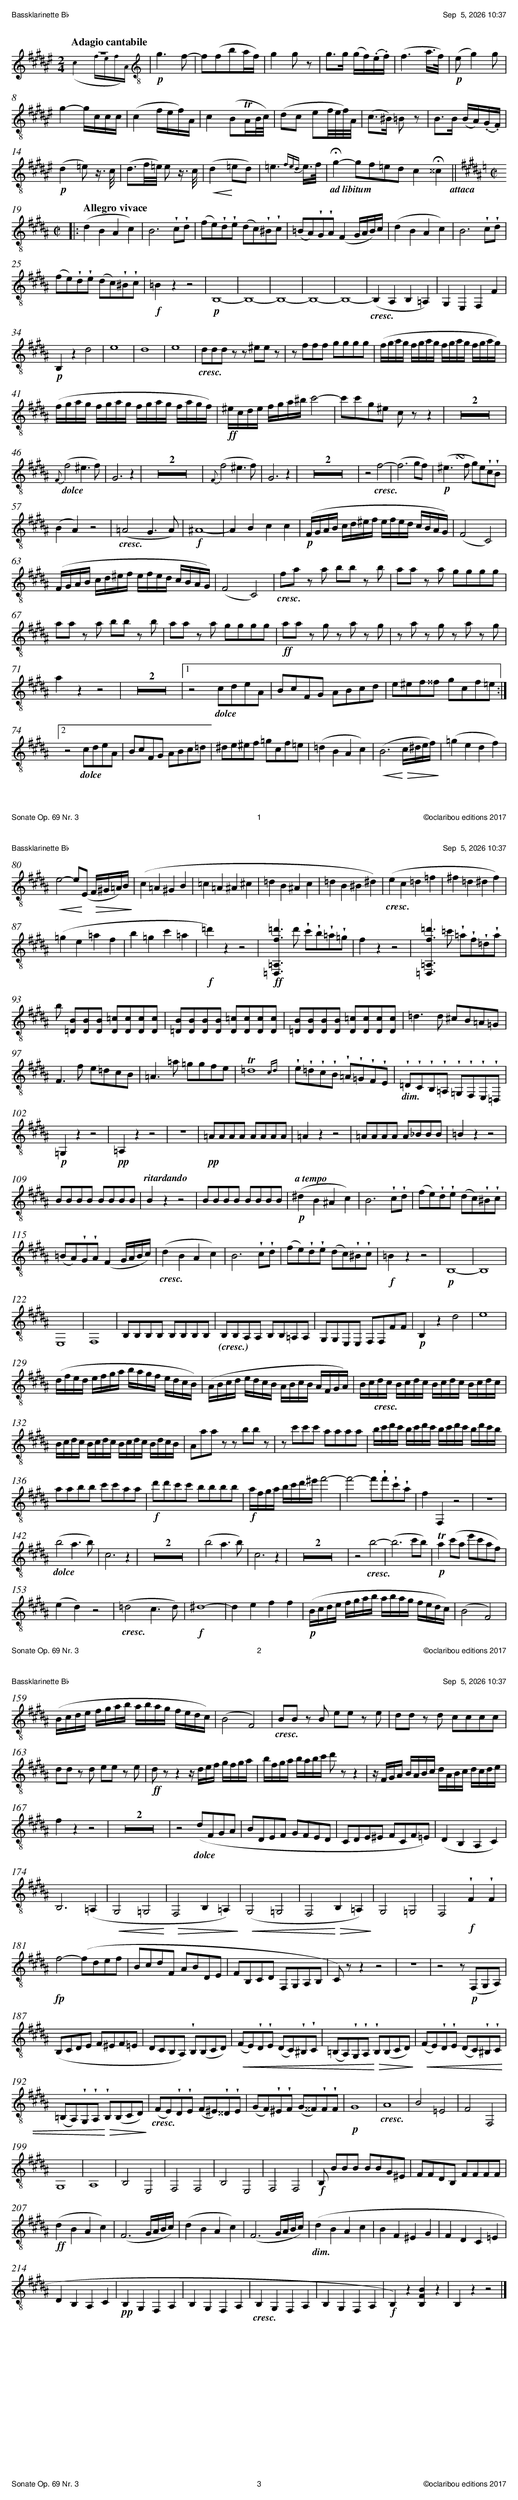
X:1
M:2/4
L:1/8
Q:"Adagio cantabile"
K:F#maj clef=treble_8
[K:clef=treble] z4 [K:clef=treble_8] & [I:voicescale 0.7] (c2 f/2e/2f/2A/2) |!p! G3 F- | F(FBA/2F/2) | G2 G z | G>G (G/2F/2)(.E/2.F/2) | (F3 A/2>F/2) |!p! (E G2) G |
G2- G/2C/2C/2C/2 | (C2 F/2E/2F/2)A,/2 | C2 (B,!trill!A,/2B,/4C/4) | (DC EF/4E/4F/4)A,/4 | (C>^B,) =B, z | B,>B, (B,/2A,/2)(.G,/2.F,/2) |
!p! (D2 =E) z3/4 C/4 | (D3/2F/4=E/4) E z3/4 C/4 |!<(! (D2!<)! =ED) | =E3{FED} E/2>F/2 | "_ad libitum"!fermata!G2- GF=ED C2 !fermata!^^C2 "_attaca"||[K:Bmaj][M:C|]
|: [Q:"Allegro vivace"](D2 B,2 A,2 C2) | B,6 !wedge!C!wedge!D | (FE)!wedge!D!wedge!E (DC)!wedge!^B,!wedge!C | (=B,A,)!wedge!G,!wedge!A, (F,2 G,/2A,/2B,/2)C/2 | (D2 B,2 A,2 C2) | B,6 !wedge!C!wedge!D |
(FE)!wedge!D!wedge!E (DC)!wedge!^B,!wedge!C |!f! =B,2 z2 z4 |!p! B,,8- | B,,8- | B,,8- | B,,8- | B,,8- | "_cresc."(B,,2 A,,2 B,,2 =A,,2) | G,,2 E,,2 F,,2 F,2 |
!p! B,,2 z2 D4 | E8 | D8 | E8 | "_cresc."DDD z z ^EE z | z FFF GGGG | (F/2G/2A/2G/2 F/2G/2A/2G/2 F/2G/2A/2G/2 F/2G/2A/2G/2) |
(F/2G/2A/2G/2 F/2G/2A/2G/2 F/2G/2A/2G/2 F/2A/2G/2F/2) |!ff! ^E/2C/2D/2E/2 F/2G/2A/2^B/2 c4- | ccG^E C z z2 | Z2 |
{F,}("_dolce"F4 ^E3 F) | G,6 z2 | Z2 |{F,}(F4 ^E3 F) | G,6 z2 | Z2 | z4 "_cresc."F4- | (F6 GF) | !p! (^E3!turn!y F G)E!wedge!C!wedge!B, |
(B,2 A,2) z4 | "_cresc."(=A,4 G,3 A,) | !f!^A,8- | A,2 B,2 C2 C2 | !p! (F,/2G,/2A,/2B,/2 C/2D/2^E/2F/2 E/2F/2E/2D/2 C/2B,/2A,/2G,/2) | (F,4 C,4) |
(F,/2G,/2A,/2B,/2 C/2D/2^E/2F/2 E/2F/2E/2D/2 C/2B,/2A,/2G,/2) | (F,4 C,4) | "_cresc."FA z A BB z B | AA z A GGGG |
AA z A BB z B | AA z A GGGG |!ff! AA z G z A z G | z A z G z A z G |
A2 z2 z4 | Z2 | [1 z4 "_dolce"CDEA, | B,CF,G, A,B,CD | E^EF^^F GCF=E :|
 [2 z4 "_dolce"CDEA, | B,CF,G, A,B,C=D | ^DE^EF =GCF=E | (=D2 B,2 A,2 C2) | !<(! (B,6!<)!!>(! C/2^D/2E/2F/2) !>)!| (=G2 E2 D2 F2) |
!<(! E4- E(!<)!E,!>(! F,/2^G,/2=A,/2)B,/2 !>)!| (C2 =A,2 ^G,2 B,2 | =C2 =A,2 ^A,2 ^C2 | =D2 B,2 ^A,2 C2 | =D2 B,2 ^B,2 ^D2) | "_cresc."(E2 C2 =D2 =F2 | ^F2 =D2 ^D2 F2) |
(=G2 E2 =A2 F2 | B2 =G2 c2 =A2 |!f! =d2) z2 z4 | !ff![=D,,=A,,F=d]3 d !wedge!c!wedge!B!wedge!=A!wedge!=G | F2 z2 z4 | [=D,,=A,,F=d]3 =c !wedge!=A!wedge!F!wedge!=D!wedge!A |
B [=D,B,][D,B,][D,B,] [D,=C][D,C][D,C][D,C] | [=D,B,][D,B,][D,B,][D,B,] [D,=C][D,C][D,C][D,C] | [=D,B,][D,B,][D,B,][D,B,] [D,=C][D,C][D,C][D,C] | =D3 D ^CB,=A,=G, |
F,3 F E=DCB, | =A,3 =A =GGFE | !trill!=D8{CD} | !wedge!E!wedge!=D!wedge!C!wedge!B, !wedge!=A,!wedge!=G,!wedge!F,!wedge!E, | "_dim."!wedge!=D,!wedge!C,!wedge!B,,!wedge!=A,, !wedge!=G,,!wedge!F,,!wedge!E,,!wedge!=D,, |
!p! =G,,2 z2 z4 |!pp! =A,,2 z2 z4 | z8 |!pp! =A,A,A,A, A,A,A,A, | =A,2 z2 z4 | =A,A,A,A, A,_B,B,B, | =B,2 z2 z4 |
B,B,B,B, B,B,B,B, | "^ritardando"B,2 z2 z4 | B,B,B,B, B,B,B,B, | "^a tempo"!p! (^D2 B,2 ^A,2 C2) | B,6 !wedge!C!wedge!D | (FE)!wedge!D!wedge!E (DC)!wedge!^B,!wedge!C |
(=B,A,)!wedge!G,!wedge!A, (F,2 G,/2A,/2B,/2C/2) | "_cresc."(D2 B,2 A,2 C2) | B,6 !wedge!C!wedge!D | (FE)!wedge!D!wedge!E (DC)!wedge!^B,!wedge!C |!f! =B,2 z2 z4 |!p! B,,8- | B,,8 |
E,,8 | F,,8 | B,,B,,B,,B,, B,,B,,B,,B,, | "_(cresc.)"B,,B,,A,,A,, B,,B,,=A,,A,, | G,,G,,E,,E,, F,,F,,F,F, | !p! B,,2 z2 D4 | E8 |
(D/2F/2E/2D/2 E/2F/2G/2A/2 B/2A/2G/2F/2 E/2D/2C/2B,/2) | (A,/2B,/2C/2D/2 E/2D/2C/2B,/2 A,/2B,/2C/2B,/2 A,/2F,/2G,/2A,/2) | B,/2C/2"_cresc."D/2C/2 B,/2C/2D/2C/2 B,/2C/2D/2C/2 B,/2C/2D/2C/2 |
B,/2C/2D/2C/2 B,/2C/2D/2C/2 B,/2C/2D/2C/2 B,/2D/2C/2B,/2 | A,AA z z BB z | z ccc AAAA | B/2c/2d/2c/2 B/2c/2d/2c/2 B/2c/2d/2c/2 B/2d/2c/2B/2 |
AABB ccAA |!f! ddcc BBBB |!f! A/2F/2G/2A/2 B/2c/2d/2^e/2 f4- | f4- f!wedge!f!wedge!c!wedge!A | F2 F,,2 z4 | z8 |
"_dolce"(B4 A3 B) | C6 z2 | Z2 | (B4 A3 B) | C6 z2 | Z2 | z4 "_cresc."B4- | (B6 cB) |!p! !trill!A2 (cA ecAF) |
(E2 D2) z4 | "_cresc."(=D4 C3 D) | !f! ^D8- | D2 E2 F2 F2 |!p! (B,/2C/2D/2E/2 F/2G/2A/2B/2 A/2B/2A/2G/2 F/2E/2D/2C/2) | (B,4 F,4) |
(B,/2C/2D/2E/2 F/2G/2A/2B/2 A/2B/2A/2G/2 F/2E/2D/2C/2) | (B,4 F,4) | "_cresc."B,B, z B, EE z E | DD z D CCCC |
DD z D EE z E |!ff! D z z2 z/2 D/2E/2F/2 G/2F/2G/2A/2 | B/2F/2G/2A/2 B/2A/2B/2c/2 d z z2 | z/2 F,/2G,/2A,/2 B,/2A,/2B,/2C/2 D/2A,/2B,/2C/2 D/2C/2D/2E/2 |
F2 z2 z4 | Z2 | z4 "_dolce"(DF,G,A, | B,D,E,F, G,F,E,D, | C,D,E,^E, F,C,F,=E,) | (D,2 B,,2 A,,2 C,2) |
B,,6 (=A,,2 | !<(! G,,4 =G,,4 !<)!|!>(! F,,4 B,,2 =A,,2) !>)!| !<(!(G,,4 =G,,4 | F,,4 !<)!!>(!B,,2 =A,,2) !>)!| G,,4 =G,,4 | F,,4!f! !wedge!F,2 !wedge!F,2 |
!fp!F4- (FDEF | B,CDF, A,B,D,E, | F,B,,C,D, F,,G,,A,,B,, | C,) z z2 z4 | z8 | z4 z !p!(F,,G,,A,,) |
(B,,C,D,E, F,^E,F,=E, | D,C,B,,A,,) !wedge!B,,(B,,C,D,) | !<(!(F,E,)!wedge!D,!wedge!E, (D,C,)!wedge!^B,,!wedge!C, | (=B,,A,,)!wedge!G,,!wedge!A,, !<)!!>(!!wedge!B,,(B,,C,D,) !>)!| !<(!(F,E,)!wedge!D,!wedge!E, (D,C,)!wedge!^B,,!wedge!C, |
(=B,,A,,)!wedge!G,,!wedge!A,, !<)!!>(!!wedge!B,,(B,,C,D,) !>)!| "_cresc."(F,E,)!wedge!D,!wedge!E, (F,^E,)!wedge!^^D,!wedge!E, | (G,F,)!wedge!^E,!wedge!F, (G,^^F,)!wedge!F,!wedge!F, |!p! G,8 | "_cresc."A,8 | B,4 =E,4 | F,4 F,,4 |
G,,8 | A,,8 | B,,4 E,,4 | F,,4 F,,4 | B,,4 E,,4 | F,,4 F,,4 | !f! B,, B,B,B, B,B,G,^E, | F,F,D,B,, F,F,F,F, |
!ff! (D2 B,2 A,2 C2) | (F,6 G,/2A,/2B,/2C/2) | (D2 B,2 A,2 C2) | (F,6 G,/2A,/2B,/2C/2) | "_dim."(D2 B,2 A,2 C2 | B,2 F,2 ^E,2 G,2 | F,2 D,2 C,2 =E,2 |
D,2 B,,2 A,,2 C,2 | !pp!B,,2 G,,2 F,,2 A,,2 | B,,2 G,,2 F,,2 A,,2 | "_cresc."B,,2 G,,2 F,,2 A,,2 | B,,2 G,,2 F,,2 A,,2 | !f!B,,2) z2 [B,,F,B,]2 z2 | B,,2 z2 z4 |]
